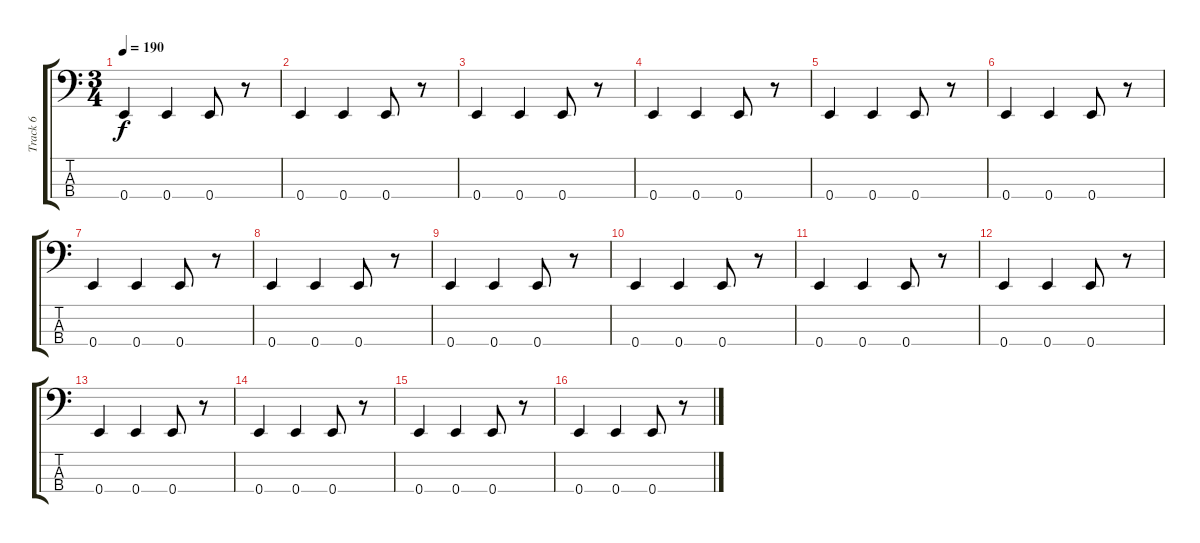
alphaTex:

\track ("Track 6" "Track 6") {instrument electricbassfinger}
\staff {score tabs}
\tuning (G2 D2 A1 E1) {hide}
\ts (3 4)
\tempo 190
\clef f4
\ks c
0.4.4{dy f} 0.4.4 0.4.8 r.8 |
0.4.4 0.4.4 0.4.8 r.8 |
0.4.4 0.4.4 0.4.8 r.8 |
0.4.4 0.4.4 0.4.8 r.8 |
0.4.4 0.4.4 0.4.8 r.8 |
0.4.4 0.4.4 0.4.8 r.8 |
0.4.4 0.4.4 0.4.8 r.8 |
0.4.4 0.4.4 0.4.8 r.8 |
0.4.4 0.4.4 0.4.8 r.8 |
0.4.4 0.4.4 0.4.8 r.8 |
0.4.4 0.4.4 0.4.8 r.8 |
0.4.4 0.4.4 0.4.8 r.8 |
0.4.4 0.4.4 0.4.8 r.8 |
0.4.4 0.4.4 0.4.8 r.8 |
0.4.4 0.4.4 0.4.8 r.8 |
0.4.4 0.4.4 0.4.8 r.8
